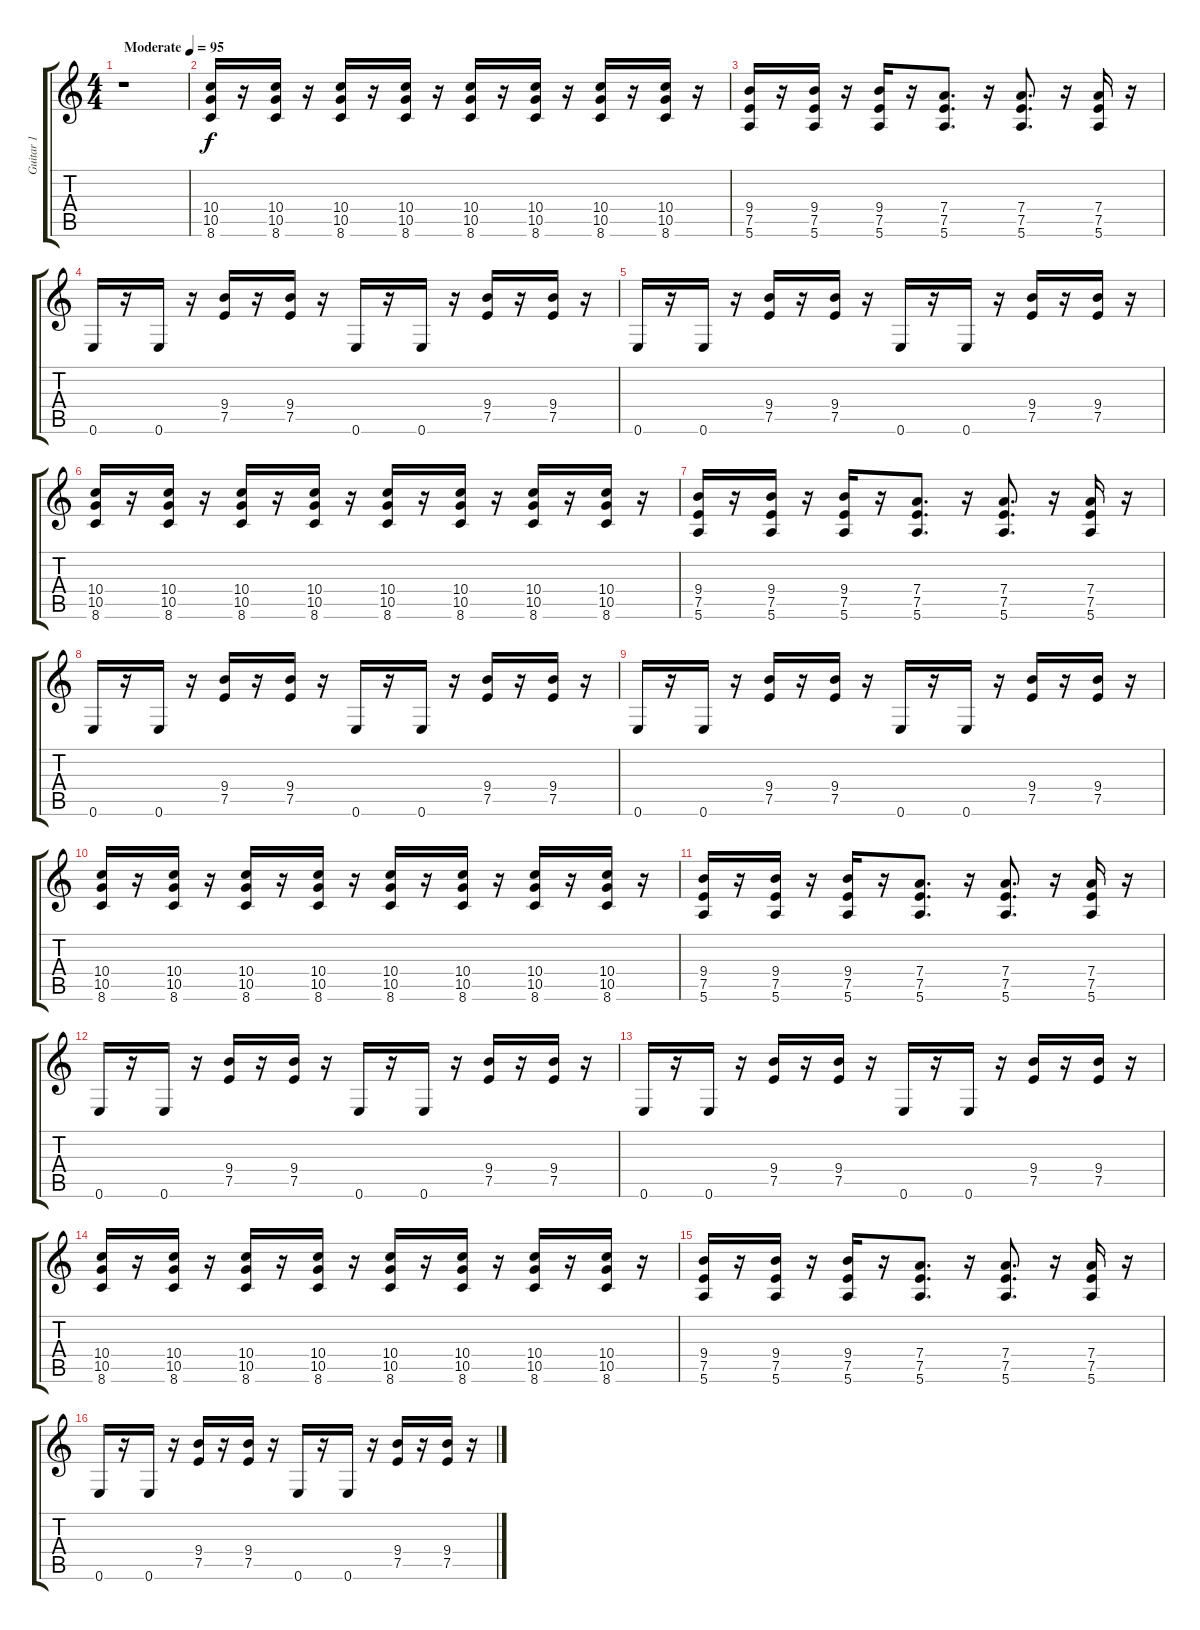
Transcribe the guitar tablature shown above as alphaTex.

\track ("Guitar 1" "Guitar 1") {instrument electricguitarjazz}
\staff {score tabs}
\tuning (E4 B3 G3 D3 A2 E2) {hide}
\ts (4 4)
\tempo (95 "Moderate")
\clef g2
\ks c
r.1{dy f instrument electricguitarjazz} |
(10.4 10.5 8.6).16 r.16 (10.4 10.5 8.6).16 r.16 (10.4 10.5 8.6).16 r.16 (10.4 10.5 8.6).16 r.16 (10.4 10.5 8.6).16 r.16 (10.4 10.5 8.6).16 r.16 (10.4 10.5 8.6).16 r.16 (10.4 10.5 8.6).16 r.16 |
(9.4 7.5 5.6).16 r.16 (9.4 7.5 5.6).16 r.16 (9.4 7.5 5.6).16 r.16 (7.4 7.5 5.6).8{d} r.16 (7.4 7.5 5.6).8{d} r.16 (7.4 7.5 5.6).16 r.16 |
0.6.16 r.16 0.6.16 r.16 (9.4 7.5).16 r.16 (9.4 7.5).16 r.16 0.6.16 r.16 0.6.16 r.16 (9.4 7.5).16 r.16 (9.4 7.5).16 r.16 |
0.6.16 r.16 0.6.16 r.16 (9.4 7.5).16 r.16 (9.4 7.5).16 r.16 0.6.16 r.16 0.6.16 r.16 (9.4 7.5).16 r.16 (9.4 7.5).16 r.16 |
(10.4 10.5 8.6).16 r.16 (10.4 10.5 8.6).16 r.16 (10.4 10.5 8.6).16 r.16 (10.4 10.5 8.6).16 r.16 (10.4 10.5 8.6).16 r.16 (10.4 10.5 8.6).16 r.16 (10.4 10.5 8.6).16 r.16 (10.4 10.5 8.6).16 r.16 |
(9.4 7.5 5.6).16 r.16 (9.4 7.5 5.6).16 r.16 (9.4 7.5 5.6).16 r.16 (7.4 7.5 5.6).8{d} r.16 (7.4 7.5 5.6).8{d} r.16 (7.4 7.5 5.6).16 r.16 |
0.6.16 r.16 0.6.16 r.16 (9.4 7.5).16 r.16 (9.4 7.5).16 r.16 0.6.16 r.16 0.6.16 r.16 (9.4 7.5).16 r.16 (9.4 7.5).16 r.16 |
0.6.16 r.16 0.6.16 r.16 (9.4 7.5).16 r.16 (9.4 7.5).16 r.16 0.6.16 r.16 0.6.16 r.16 (9.4 7.5).16 r.16 (9.4 7.5).16 r.16 |
(10.4 10.5 8.6).16 r.16 (10.4 10.5 8.6).16 r.16 (10.4 10.5 8.6).16 r.16 (10.4 10.5 8.6).16 r.16 (10.4 10.5 8.6).16 r.16 (10.4 10.5 8.6).16 r.16 (10.4 10.5 8.6).16 r.16 (10.4 10.5 8.6).16 r.16 |
(9.4 7.5 5.6).16 r.16 (9.4 7.5 5.6).16 r.16 (9.4 7.5 5.6).16 r.16 (7.4 7.5 5.6).8{d} r.16 (7.4 7.5 5.6).8{d} r.16 (7.4 7.5 5.6).16 r.16 |
0.6.16 r.16 0.6.16 r.16 (9.4 7.5).16 r.16 (9.4 7.5).16 r.16 0.6.16 r.16 0.6.16 r.16 (9.4 7.5).16 r.16 (9.4 7.5).16 r.16 |
0.6.16 r.16 0.6.16 r.16 (9.4 7.5).16 r.16 (9.4 7.5).16 r.16 0.6.16 r.16 0.6.16 r.16 (9.4 7.5).16 r.16 (9.4 7.5).16 r.16 |
(10.4 10.5 8.6).16 r.16 (10.4 10.5 8.6).16 r.16 (10.4 10.5 8.6).16 r.16 (10.4 10.5 8.6).16 r.16 (10.4 10.5 8.6).16 r.16 (10.4 10.5 8.6).16 r.16 (10.4 10.5 8.6).16 r.16 (10.4 10.5 8.6).16 r.16 |
(9.4 7.5 5.6).16 r.16 (9.4 7.5 5.6).16 r.16 (9.4 7.5 5.6).16 r.16 (7.4 7.5 5.6).8{d} r.16 (7.4 7.5 5.6).8{d} r.16 (7.4 7.5 5.6).16 r.16 |
0.6.16 r.16 0.6.16 r.16 (9.4 7.5).16 r.16 (9.4 7.5).16 r.16 0.6.16 r.16 0.6.16 r.16 (9.4 7.5).16 r.16 (9.4 7.5).16 r.16
